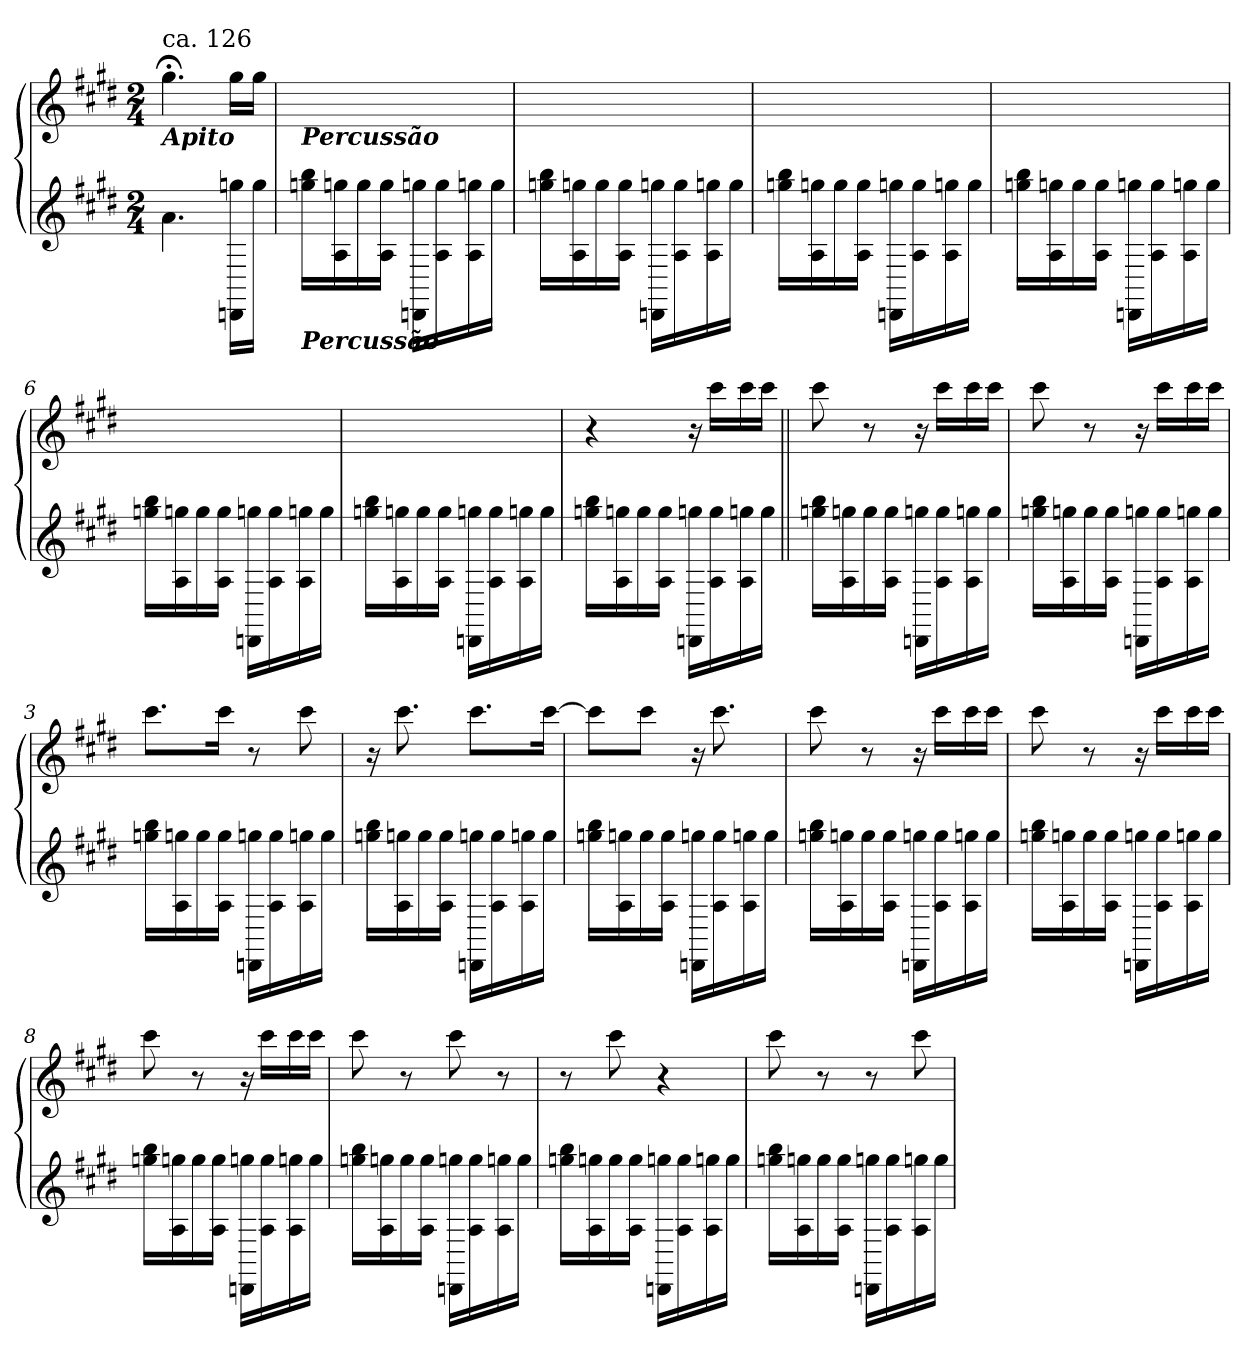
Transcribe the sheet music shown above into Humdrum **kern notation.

**kern	**kern
*part2	*part1
*staff2	*staff1
*clefG2	*clefG2
*ITrd-7c-12	*
*k[f#c#g#d#]	*k[f#c#g#d#]
*E:	*E:
*M2/4	*M2/4
=1X	=1X
!	!LO:TX:b:Bi:t=Apito
!	!LO:TX:a:t=ca. 126
4.aa\	4.gg#;<\
16Dn\ 16gggn\LL	16gg#\LL
16ggg\JJ	16gg#\JJ
=2X	=2X
!	!LO:TX:b:Bi:t=Percussão
!LO:TX:b:Bi:t=Percussão	!
16gggn\ 16bbb\LL	2ryy
16a\ 16gggn\	.
16ggg\	.
16a\ 16ggg\JJ	.
16Dn\ 16gggn\LL	.
16a\ 16ggg\	.
16a\ 16gggn\	.
16ggg\JJ	.
=3X	=3X
16gggn\ 16bbb\LL	2ryy
16a\ 16gggn\	.
16ggg\	.
16a\ 16ggg\JJ	.
16Dn\ 16gggn\LL	.
16a\ 16ggg\	.
16a\ 16gggn\	.
16ggg\JJ	.
=4X	=4X
16gggn\ 16bbb\LL	2ryy
16a\ 16gggn\	.
16ggg\	.
16a\ 16ggg\JJ	.
16Dn\ 16gggn\LL	.
16a\ 16ggg\	.
16a\ 16gggn\	.
16ggg\JJ	.
=5X	=5X
16gggn\ 16bbb\LL	2ryy
16a\ 16gggn\	.
16ggg\	.
16a\ 16ggg\JJ	.
16Dn\ 16gggn\LL	.
16a\ 16ggg\	.
16a\ 16gggn\	.
16ggg\JJ	.
=6X	=6X
16gggn\ 16bbb\LL	2ryy
16a\ 16gggn\	.
16ggg\	.
16a\ 16ggg\JJ	.
16Dn\ 16gggn\LL	.
16a\ 16ggg\	.
16a\ 16gggn\	.
16ggg\JJ	.
=7X	=7X
16gggn\ 16bbb\LL	2ryy
16a\ 16gggn\	.
16ggg\	.
16a\ 16ggg\JJ	.
16Dn\ 16gggn\LL	.
16a\ 16ggg\	.
16a\ 16gggn\	.
16ggg\JJ	.
=8X	=8X
16gggn\ 16bbb\LL	4r
16a\ 16gggn\	.
16ggg\	.
16a\ 16ggg\JJ	.
16Dn\ 16gggn\LL	16r
16a\ 16ggg\	16ccc#\LL
16a\ 16gggn\	16ccc#\
16ggg\JJ	16ccc#\JJ
=1||	=1||
16gggn\ 16bbb\LL	8ccc#\
16a\ 16gggn\	.
16ggg\	8r
16a\ 16ggg\JJ	.
16Dn\ 16gggn\LL	16r
16a\ 16ggg\	16ccc#\LL
16a\ 16gggn\	16ccc#\
16ggg\JJ	16ccc#\JJ
=2	=2
16gggn\ 16bbb\LL	8ccc#\
16a\ 16gggn\	.
16ggg\	8r
16a\ 16ggg\JJ	.
16Dn\ 16gggn\LL	16r
16a\ 16ggg\	16ccc#\LL
16a\ 16gggn\	16ccc#\
16ggg\JJ	16ccc#\JJ
!!LO:LB:g=z
=3	=3
16gggn\ 16bbb\LL	8.ccc#\L
16a\ 16gggn\	.
16ggg\	.
16a\ 16ggg\JJ	16ccc#\Jk
16Dn\ 16gggn\LL	8r
16a\ 16ggg\	.
16a\ 16gggn\	8ccc#\
16ggg\JJ	.
=4	=4
16gggn\ 16bbb\LL	16r
16a\ 16gggn\	8.ccc#\
16ggg\	.
16a\ 16ggg\JJ	.
16Dn\ 16gggn\LL	8.ccc#\L
16a\ 16ggg\	.
16a\ 16gggn\	.
16ggg\JJ	[16ccc#\Jk
=5	=5
16gggn\ 16bbb\LL	8ccc#\L]
16a\ 16gggn\	.
16ggg\	8ccc#\J
16a\ 16ggg\JJ	.
16Dn\ 16gggn\LL	16r
16a\ 16ggg\	8.ccc#\
16a\ 16gggn\	.
16ggg\JJ	.
=6	=6
16gggn\ 16bbb\LL	8ccc#\
16a\ 16gggn\	.
16ggg\	8r
16a\ 16ggg\JJ	.
16Dn\ 16gggn\LL	16r
16a\ 16ggg\	16ccc#\LL
16a\ 16gggn\	16ccc#\
16ggg\JJ	16ccc#\JJ
=7	=7
16gggn\ 16bbb\LL	8ccc#\
16a\ 16gggn\	.
16ggg\	8r
16a\ 16ggg\JJ	.
16Dn\ 16gggn\LL	16r
16a\ 16ggg\	16ccc#\LL
16a\ 16gggn\	16ccc#\
16ggg\JJ	16ccc#\JJ
!!LO:LB:g=z
=8	=8
16gggn\ 16bbb\LL	8ccc#\
16a\ 16gggn\	.
16ggg\	8r
16a\ 16ggg\JJ	.
16Dn\ 16gggn\LL	16r
16a\ 16ggg\	16ccc#\LL
16a\ 16gggn\	16ccc#\
16ggg\JJ	16ccc#\JJ
=9	=9
16gggn\ 16bbb\LL	8ccc#\
16a\ 16gggn\	.
16ggg\	8r
16a\ 16ggg\JJ	.
16Dn\ 16gggn\LL	8ccc#\
16a\ 16ggg\	.
16a\ 16gggn\	8r
16ggg\JJ	.
=10	=10
16gggn\ 16bbb\LL	8r
16a\ 16gggn\	.
16ggg\	8ccc#\
16a\ 16ggg\JJ	.
16Dn\ 16gggn\LL	4r
16a\ 16ggg\	.
16a\ 16gggn\	.
16ggg\JJ	.
=11	=11
16gggn\ 16bbb\LL	8ccc#\
16a\ 16gggn\	.
16ggg\	8r
16a\ 16ggg\JJ	.
16Dn\ 16gggn\LL	8r
16a\ 16ggg\	.
16a\ 16gggn\	8ccc#\
16ggg\JJ	.
=	=
*-	*-
